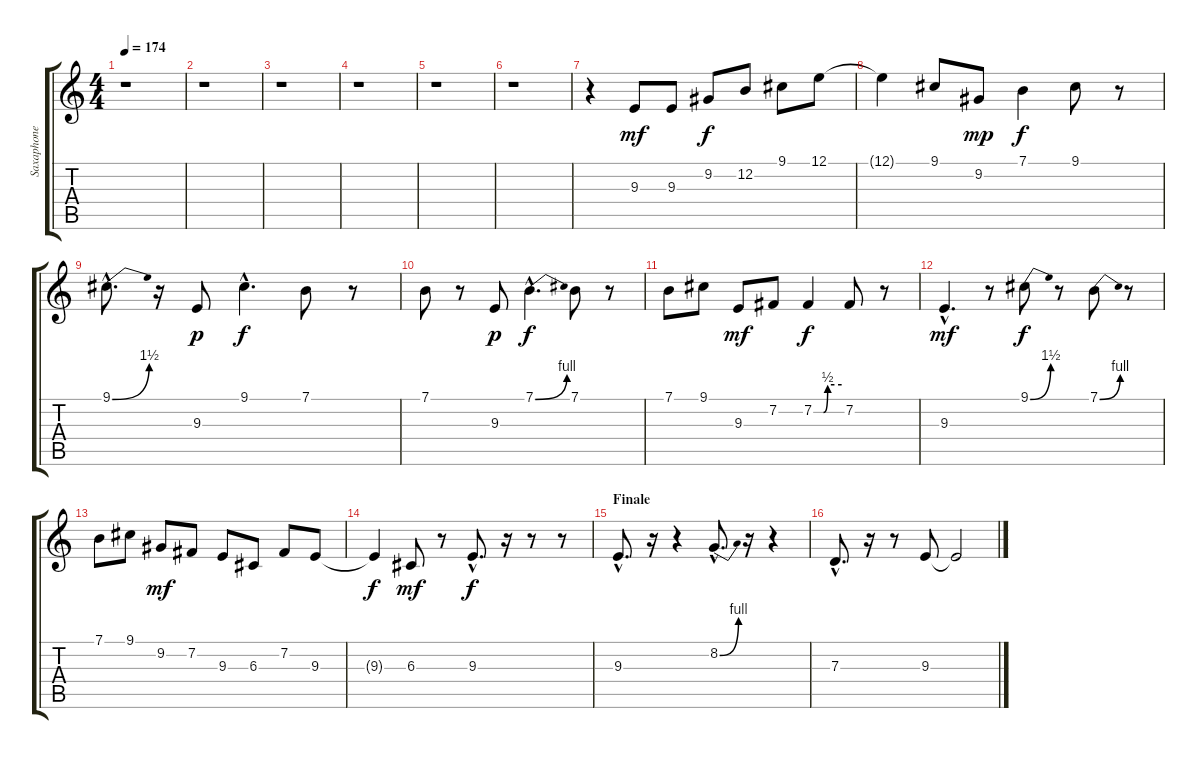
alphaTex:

\track ("Saxaphone (Arranged for Guitar)" "Saxaphone ") {instrument altosax}
\staff {score tabs}
\tuning (E4 B3 G3 D3 A2 E2) {hide}
\ts (4 4)
\tempo 174
\clef g2
\ks c
r.1{dy f} |
r.1 |
r.1 |
r.1 |
r.1 |
r.1 |
r.4{volume 10 balance 8} 9.3.8{dy mf} 9.3.8 9.2.8{dy f} 12.2.8 9.1.8 12.1.8 |
12.1{t}.4 9.1.8 9.2.8{dy mp} 7.1.4{dy f} 9.1.8 r.8 |
9.1{be (bend 0 0 60 6) hac}.8{d} r.16 9.3.8{dy p} 9.1{hac}.4{d dy f} 7.1.8 r.8 |
7.1.8 r.8 9.3.8{dy p} 7.1{be (bend 0 0 60 4) hac}.4{d dy f} 7.1.8 r.8 |
7.1.8 9.1.8 9.3.8{dy mf} 7.2.8 7.2{be (custom 0 0 21 0 30 2 60 2)}.4{dy f} 7.2.8 r.8 |
9.3{hac}.4{d dy mf} r.8 9.1{be (bend 0 0 60 6)}.8{dy f} r.8 7.1{be (bend 0 0 60 4)}.8 r.8 |
7.1.8 9.1.8 9.2.8{dy mf} 7.2.8 9.3.8 6.3.8 7.2.8 9.3.8 |
9.3{t}.4{dy f} 6.3.8{dy mf} r.8 9.3{hac}.8{d dy f} r.16 r.8 r.8 |
\section ("" "Finale")
9.3{hac}.8{d} r.16 r.4 8.2{be (bend 0 0 60 4) hac}.8{d} r.16 r.4 |
7.3{hac}.8{d} r.16 r.8 9.3.8 9.3{t}.2{volume 8}
